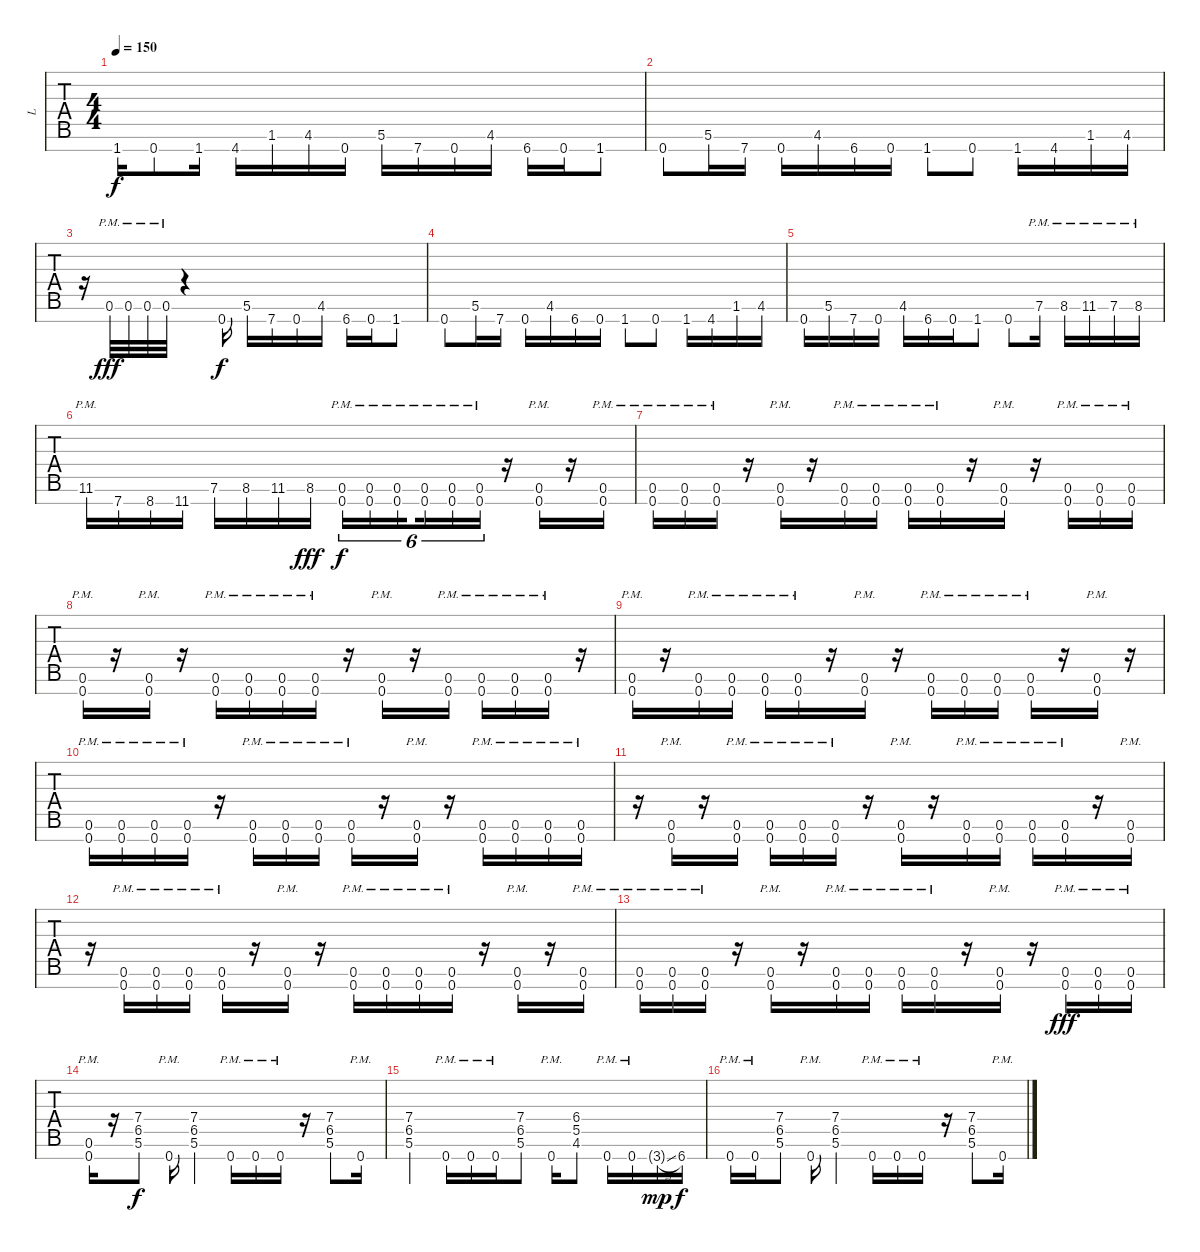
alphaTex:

\track ("L" "L") {instrument distortionguitar}
\staff {tabs}
\tuning (E4 B3 G3 D3 A2 E2 A1) {hide}
\ts (4 4)
\tempo 150
\clef f4
\ks c
1.7{t}.16{dy f} 0.7.8 1.7.16 4.7.16 1.6.16 4.6.16 0.7.16 5.6.16 7.7.16 0.7.16 4.6.16 6.7.16 0.7.16 1.7.8 |
0.7.8 5.6.16 7.7.16 0.7.16 4.6.16 6.7.16 0.7.16 1.7.8 0.7.8 1.7.16 4.7.16 1.6.16 4.6.16 |
r.16 0.6{hac pm}.32{dy fff} 0.6{hac pm}.32 0.6{hac pm}.32 0.6{hac pm}.32 r.4 0.7.16{dy f} 5.6.16 7.7.16 0.7.16 4.6.16 6.7.16 0.7.16 1.7.8 |
0.7.8 5.6.16 7.7.16 0.7.16 4.6.16 6.7.16 0.7.16 1.7.8 0.7.8 1.7.16 4.7.16 1.6.16 4.6.16 |
0.7.16 5.6.16 7.7.16 0.7.16 4.6.16 6.7.16 0.7.16 1.7.8 0.7.8 7.6{pm}.16 8.6{pm}.16 11.6{pm}.16 7.6{pm}.16 8.6{pm}.16 |
11.6{pm}.16 7.7.16 8.7.16 11.7.16 7.6.16 8.6.16 11.6.16 8.6{hac}.16{dy fff} (0.6{pm} 0.7{pm}).16{tu (6 4) dy f} (0.6{pm} 0.7{pm}).16{tu (6 4)} (0.6{pm} 0.7{pm}).16{tu (6 4) beam splitsecondary} (0.6{pm} 0.7{pm}).16{tu (6 4)} (0.6{pm} 0.7{pm}).16{tu (6 4)} (0.6{pm} 0.7{pm}).16{tu (6 4)} r.16 (0.6{pm} 0.7{pm}).16 r.16 (0.6{pm} 0.7{pm}).16 |
(0.6{pm} 0.7{pm}).16 (0.6{pm} 0.7{pm}).16 (0.6{pm} 0.7{pm}).16 r.16 (0.6{pm} 0.7{pm}).16 r.16 (0.6{pm} 0.7{pm}).16 (0.6{pm} 0.7{pm}).16 (0.6{pm} 0.7{pm}).16 (0.6{pm} 0.7{pm}).16 r.16 (0.6{pm} 0.7{pm}).16 r.16 (0.6{pm} 0.7{pm}).16 (0.6{pm} 0.7{pm}).16 (0.6{pm} 0.7{pm}).16 |
(0.6{pm} 0.7{pm}).16 r.16 (0.6{pm} 0.7{pm}).16 r.16 (0.6{pm} 0.7{pm}).16 (0.6{pm} 0.7{pm}).16 (0.6{pm} 0.7{pm}).16 (0.6{pm} 0.7{pm}).16 r.16 (0.6{pm} 0.7{pm}).16 r.16 (0.6{pm} 0.7{pm}).16 (0.6{pm} 0.7{pm}).16 (0.6{pm} 0.7{pm}).16 (0.6{pm} 0.7{pm}).16 r.16 |
(0.6{pm} 0.7{pm}).16 r.16 (0.6{pm} 0.7{pm}).16 (0.6{pm} 0.7{pm}).16 (0.6{pm} 0.7{pm}).16 (0.6{pm} 0.7{pm}).16 r.16 (0.6{pm} 0.7{pm}).16 r.16 (0.6{pm} 0.7{pm}).16 (0.6{pm} 0.7{pm}).16 (0.6{pm} 0.7{pm}).16 (0.6{pm} 0.7{pm}).16 r.16 (0.6{pm} 0.7{pm}).16 r.16 |
(0.6{pm} 0.7{pm}).16 (0.6{pm} 0.7{pm}).16 (0.6{pm} 0.7{pm}).16 (0.6{pm} 0.7{pm}).16 r.16 (0.6{pm} 0.7{pm}).16 (0.6{pm} 0.7{pm}).16 (0.6{pm} 0.7{pm}).16 (0.6{pm} 0.7{pm}).16 r.16 (0.6{pm} 0.7{pm}).16 r.16 (0.6{pm} 0.7{pm}).16 (0.6{pm} 0.7{pm}).16 (0.6{pm} 0.7{pm}).16 (0.6{pm} 0.7{pm}).16 |
r.16 (0.6{pm} 0.7{pm}).16 r.16 (0.6{pm} 0.7{pm}).16 (0.6{pm} 0.7{pm}).16 (0.6{pm} 0.7{pm}).16 (0.6{pm} 0.7{pm}).16 r.16 (0.6{pm} 0.7{pm}).16 r.16 (0.6{pm} 0.7{pm}).16 (0.6{pm} 0.7{pm}).16 (0.6{pm} 0.7{pm}).16 (0.6{pm} 0.7{pm}).16 r.16 (0.6{pm} 0.7{pm}).16 |
r.16 (0.6{pm} 0.7{pm}).16 (0.6{pm} 0.7{pm}).16 (0.6{pm} 0.7{pm}).16 (0.6{pm} 0.7{pm}).16 r.16 (0.6{pm} 0.7{pm}).16 r.16 (0.6{pm} 0.7{pm}).16 (0.6{pm} 0.7{pm}).16 (0.6{pm} 0.7{pm}).16 (0.6{pm} 0.7{pm}).16 r.16 (0.6{pm} 0.7{pm}).16 r.16 (0.6{pm} 0.7{pm}).16 |
(0.6{pm} 0.7{pm}).16 (0.6{pm} 0.7{pm}).16 (0.6{pm} 0.7{pm}).16 r.16 (0.6{pm} 0.7{pm}).16 r.16 (0.6{pm} 0.7{pm}).16 (0.6{pm} 0.7{pm}).16 (0.6{pm} 0.7{pm}).16 (0.6{pm} 0.7{pm}).16 r.16 (0.6{pm} 0.7{pm}).16 r.16 (0.6{hac pm} 0.7{hac pm}).16{dy fff} (0.6{hac pm} 0.7{hac pm}).16 (0.6{hac pm} 0.7{hac pm}).16 |
(0.6{hac pm} 0.7{hac pm}).16 r.16 (7.4 6.5 5.6).8{dy f} 0.7{pm}.16 (7.4 6.5 5.6).4 0.7{pm}.16 0.7{pm}.16 0.7{pm}.16 r.16 (7.4 6.5 5.6).8 0.7{pm}.16 |
(7.4 6.5 5.6).4 0.7{pm}.16 0.7{pm}.16 0.7{pm}.16 (7.4 6.5 5.6).8 0.7{pm}.16 (6.4 5.5 4.6).8 0.7{pm}.16 0.7{pm}.16 3.7{sl g}.16{dy mp} 6.7.16{dy f} |
0.7{pm}.16 0.7{pm}.16 (7.4 6.5 5.6).8 0.7{pm}.16 (7.4 6.5 5.6).4 0.7{pm}.16 0.7{pm}.16 0.7{pm}.16 r.16 (7.4 6.5 5.6).8 0.7{pm}.16
